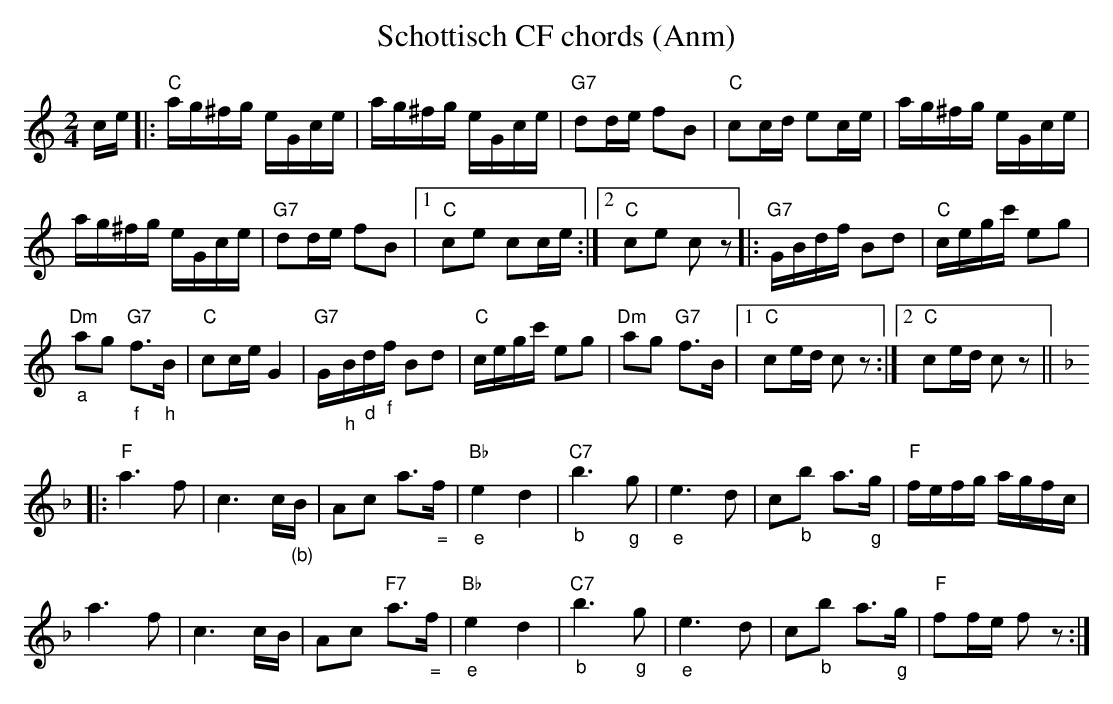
X:1
T: Schottisch CF chords (Anm)
M:2/4
L:1/16
K:C %%MIDI gchordon
ce |: "C"ag^fg eGce | ag^fg eGce | "G7"d2de f2B2 | "C"c2cd e2ce | ag^fg eGce |
ag^fg eGce | "G7"d2de f2B2 |1 "C"c2e2 c2ce :|2 "C"c2e2 c2z2 |: "G7"GBdf B2d2 | "C"cegc' e2g2 |
"Dm""_a"a2g2 "G7""_f"f3"_h"B | "C"c2ceG4 | "G7"G"_h"B"_d"d"_f"f B2d2 | "C"cegc'  e2g2 | "Dm"a2g2 "G7"f3B |1 "C"c2ed c2z2 :|2 "C"c2ed c2z2 ||
|: [K:F] "F"a6f2 | c6c"_(b)"B | A2c2 a3"_ ="f | "Bb""_e"e4d4 | "C7""_b"b6"_g"g2 | "_e"e6d2 | c2"_b"b2 a3"_g"g | "F"fefg agfc |
a6f2 | c6cB | A2c2 "F7"a3"_ ="f | "Bb""_e"e4d4 | "C7""_b"b6"_g"g2 | "_e"e6d2 | c2"_b"b2 a3"_g"g | "F"f2fe f2z2 :|
